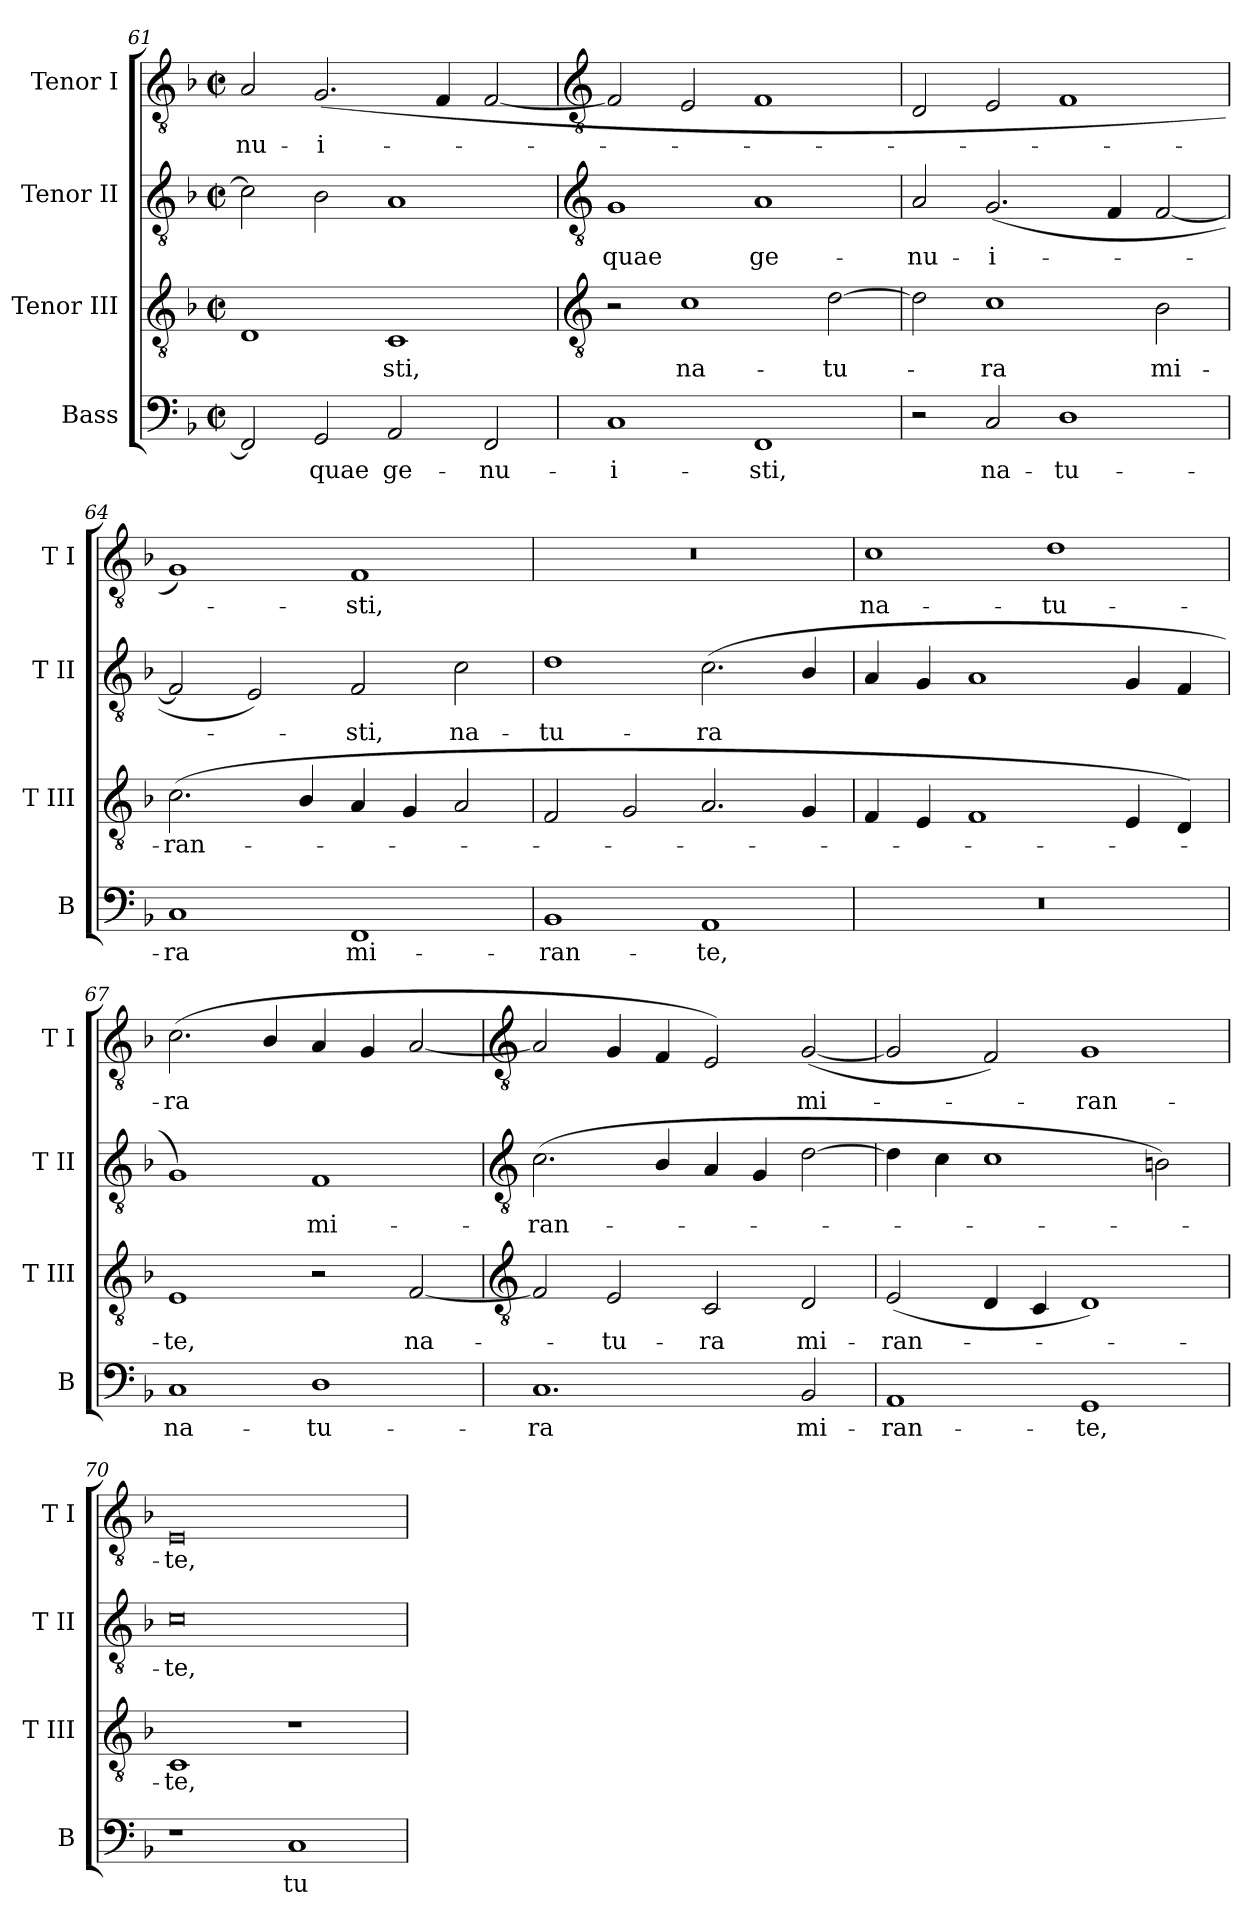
**kern	**text	**kern	**text	**kern	**text	**kern	**text
*part4	*part4	*part3	*part3	*part2	*part2	*part1	*part1
*staff4	*staff4	*staff3	*staff3	*staff2	*staff2	*staff1	*staff1
*I"Bass	*	*I"Tenor III	*	*I"Tenor II	*	*I"Tenor I	*
*I'B	*	*I'T III	*	*I'T II	*	*I'T I	*
*clefF4	*	*clefGv2	*	*clefGv2	*	*clefGv2	*
*k[b-]	*	*k[b-]	*	*k[b-]	*	*k[b-]	*
*F:	*	*F:	*	*F:	*	*F:	*
*M4/2	*	*M4/2	*	*M4/2	*	*M4/2	*
*met(c|)	*	*met(c|)	*	*met(c|)	*	*met(c|)	*
=61	=61	=61	=61	=61	=61	=61	=61
!	!	!	!	!	!	!	!LO:LY:b
2FF]	.	1D	.	2c]	.	2A	-nu-
!	!LO:LY:b	!	!	!	!	!	!LO:LY:b
2GG	quae	.	.	2B-	.	(<2.G	-i-
!	!LO:LY:b	!	!LO:LY:b	!	!	!	!
2AA	ge-	1C	sti,	1A	.	.	.
.	.	.	.	.	.	4F	.
!	!LO:LY:b	!	!	!	!	!	!
2FF	-nu-	.	.	.	.	[2F	.
!!LO:LB:g=z
=62	=62	=62	=62	=62	=62	=62	=62
*	*	*clefGv2	*	*clefGv2	*	*clefGv2	*
!	!LO:LY:b	!	!	!	!LO:LY:b	!	!
1C	-i-	2r	.	1G	quae	2F]	.
!	!	!	!LO:LY:b	!	!	!	!
.	.	1c	na-	.	.	2E	.
!	!LO:LY:b	!	!	!	!LO:LY:b	!	!
1FF	-sti,	.	.	1A	ge-	1F	.
!	!	!	!LO:LY:b	!	!	!	!
.	.	[2d	-tu-	.	.	.	.
=63	=63	=63	=63	=63	=63	=63	=63
!	!	!	!	!	!LO:LY:b	!	!
2r	.	2d]	.	2A	-nu-	2D	.
!	!LO:LY:b	!	!LO:LY:b	!	!LO:LY:b	!	!
2C	na-	1c	ra	(<2.G	-i-	2E	.
!	!LO:LY:b	!	!	!	!	!	!
1D	-tu-	.	.	.	.	1F	.
.	.	.	.	4F	.	.	.
!	!	!	!LO:LY:b	!	!	!	!
.	.	2B-	mi-	[2F	.	.	.
=64	=64	=64	=64	=64	=64	=64	=64
!	!LO:LY:b	!	!LO:LY:b	!	!	!	!
1C	-ra	(<2.c	-ran-	2F]	.	1G)	.
.	.	.	.	2E)	.	.	.
.	.	4B-/	.	.	.	.	.
!	!LO:LY:b	!	!	!	!LO:LY:b	!	!LO:LY:b
1FF	mi-	4A	.	2F	sti,	1F	sti,
.	.	4G	.	.	.	.	.
!	!	!	!	!	!LO:LY:b	!	!
.	.	2A	.	2c	na-	.	.
=65	=65	=65	=65	=65	=65	=65	=65
!	!LO:LY:b	!	!	!	!LO:LY:b	!	!
1BB-	-ran-	2F	.	1d	-tu-	0r	.
.	.	2G	.	.	.	.	.
!	!LO:LY:b	!	!	!	!LO:LY:b	!	!
1AA	-te,	2.A	.	(<2.c	-ra	.	.
.	.	4G	.	4B-/	.	.	.
=66	=66	=66	=66	=66	=66	=66	=66
!	!	!	!	!	!	!	!LO:LY:b
0r	.	4F	.	4A	.	1c	na-
.	.	4E	.	4G	.	.	.
.	.	1F	.	1A	.	.	.
!	!	!	!	!	!	!	!LO:LY:b
.	.	.	.	.	.	1d	-tu-
.	.	4E	.	4G	.	.	.
.	.	4D)	.	4F	.	.	.
=67	=67	=67	=67	=67	=67	=67	=67
!	!LO:LY:b	!	!LO:LY:b	!	!	!	!LO:LY:b
1C	na-	1E	te,	1G)	.	(<2.c	-ra
.	.	.	.	.	.	4B-/	.
!	!LO:LY:b	!	!	!	!LO:LY:b	!	!
1D	-tu-	2r	.	1F	mi-	4A	.
.	.	.	.	.	.	4G	.
!	!	!	!LO:LY:b	!	!	!	!
.	.	[2F	na-	.	.	[2A	.
!!LO:LB:g=z
=68	=68	=68	=68	=68	=68	=68	=68
*	*	*clefGv2	*	*clefGv2	*	*clefGv2	*
!	!LO:LY:b	!	!	!	!LO:LY:b	!	!
1.C	-ra	2F]	.	(>2.c	-ran-	2A]	.
!	!	!	!LO:LY:b	!	!	!	!
.	.	2E	tu-	.	.	4G	.
.	.	.	.	4B-/	.	4F	.
!	!	!	!LO:LY:b	!	!	!	!
.	.	2C	-ra	4A/	.	2E)	.
.	.	.	.	4G/	.	.	.
!	!LO:LY:b	!	!LO:LY:b	!	!	!	!LO:LY:b
2BB-/	mi-	2D	mi-	[2d	.	(<[2G	mi-
=69	=69	=69	=69	=69	=69	=69	=69
!	!LO:LY:b	!	!LO:LY:b	!	!	!	!
1AA	-ran-	(<2E	-ran-	4d]	.	2G]	.
.	.	.	.	4c	.	.	.
.	.	4D/	.	1c	.	2F)	.
.	.	4C	.	.	.	.	.
!	!LO:LY:b	!	!	!	!	!	!LO:LY:b
1GG	-te,	1D/)	.	.	.	1G	ran-
.	.	.	.	2B)	.	.	.
=70	=70	=70	=70	=70	=70	=70	=70
!	!	!	!LO:LY:b	!	!LO:LY:b	!	!LO:LY:b
1r	.	1C	te,	0c	te,	0E	-te,
!	!LO:LY:b	!	!	!	!	!	!
1C	tu-	1r	.	.	.	.	.
=	=	=	=	=	=	=	=
*-	*-	*-	*-	*-	*-	*-	*-
